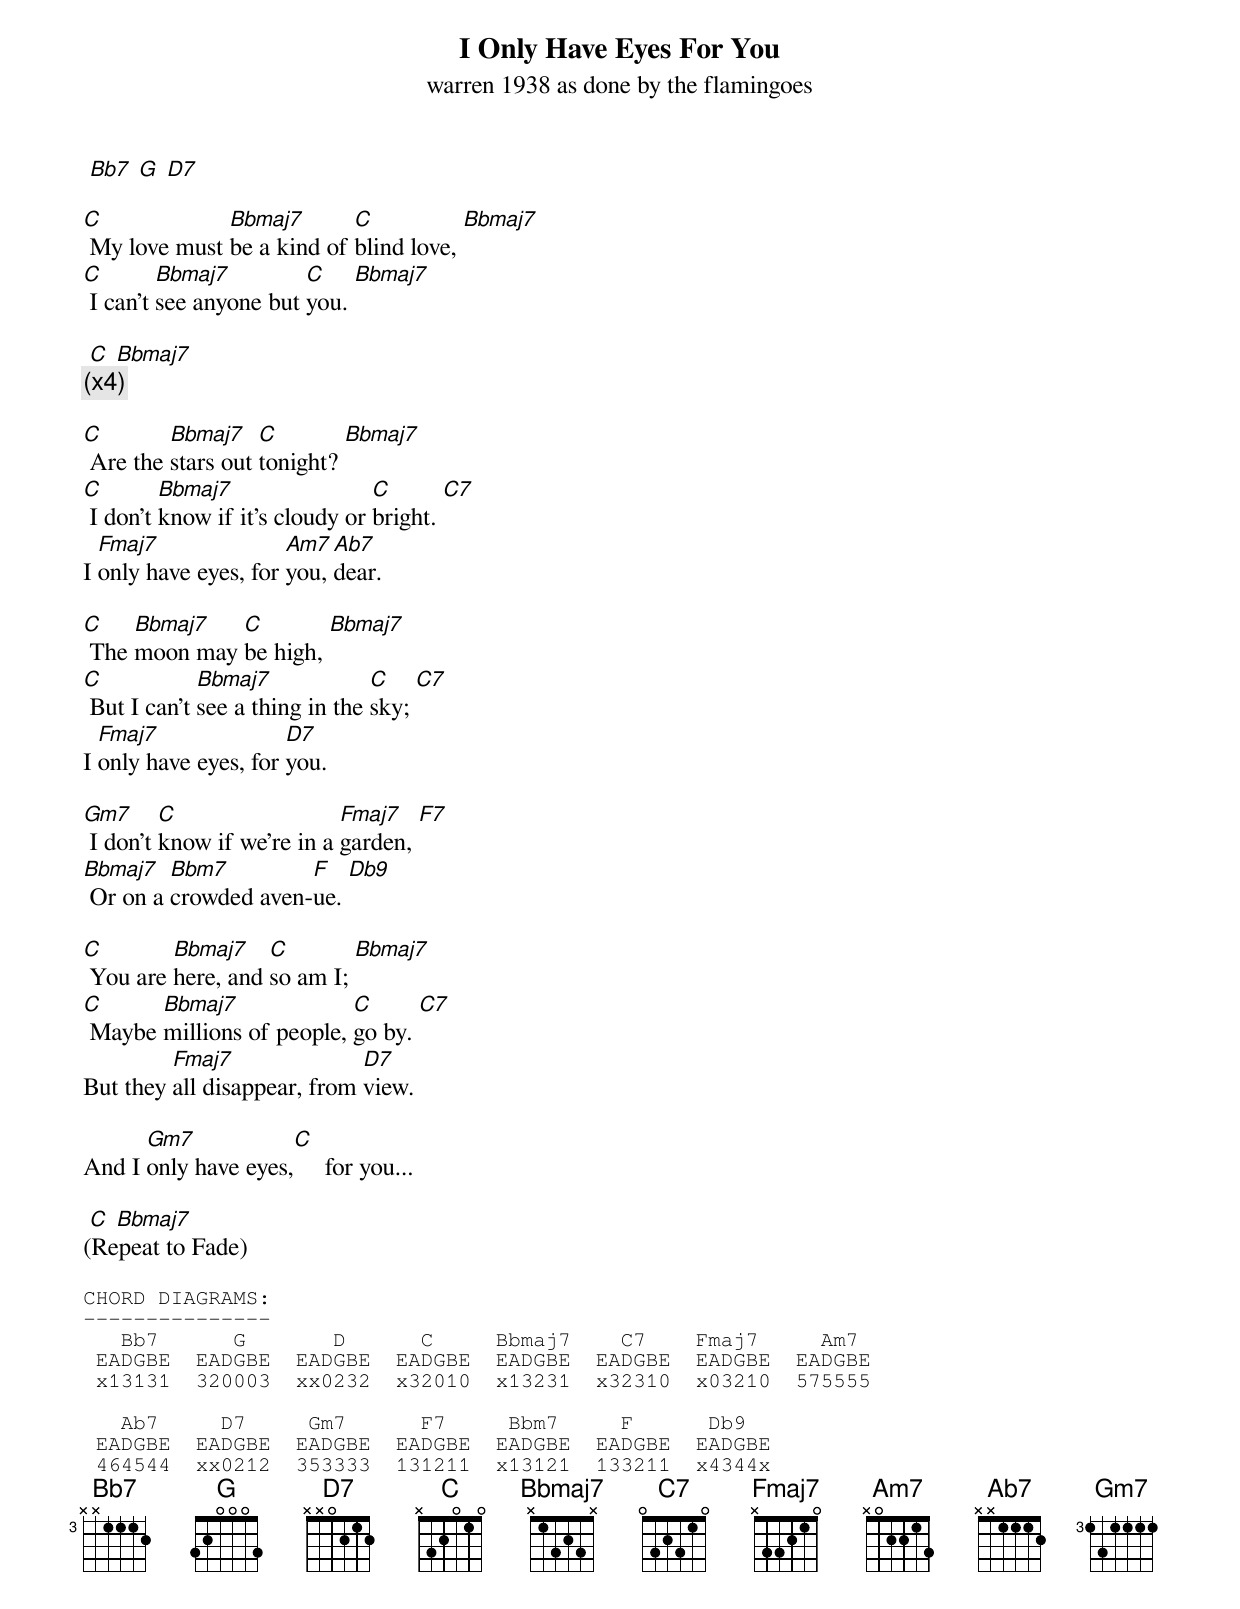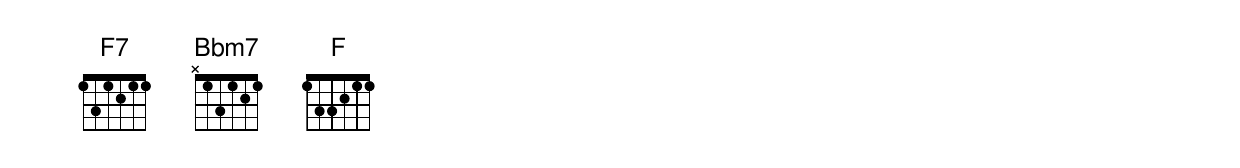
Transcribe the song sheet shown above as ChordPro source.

{title: I Only Have Eyes For You}
{subtitle: warren 1938 as done by the flamingoes}
 [Bb7] [G] [D7]

[C] My love must [Bbmaj7]be a kind of [C]blind love, [Bbmaj7]
[C] I can't [Bbmaj7]see anyone but [C]you. [Bbmaj7]

 [C] [Bbmaj7]
{c: (x4)}

[C] Are the [Bbmaj7]stars out [C]tonight? [Bbmaj7]
[C] I don't [Bbmaj7]know if it's cloudy or [C]bright. [C7]
I [Fmaj7]only have eyes, for [Am7]you, [Ab7]dear.

[C] The [Bbmaj7]moon may [C]be high, [Bbmaj7]
[C] But I can't [Bbmaj7]see a thing in the [C]sky; [C7]
I [Fmaj7]only have eyes, for [D7]you.

[Gm7] I don't [C]know if we're in a [Fmaj7]garden, [F7]
[Bbmaj7] Or on a [Bbm7]crowded aven-[F]ue. [Db9]

[C] You are [Bbmaj7]here, and [C]so am I; [Bbmaj7]
[C] Maybe [Bbmaj7]millions of people, [C]go by. [C7]
But they [Fmaj7]all disappear, from [D7]view.

And I [Gm7]only have eyes,[C]     for you...

 [C] [Bbmaj7]
(Repeat to Fade)

{sot}
CHORD DIAGRAMS:
---------------
   Bb7      G       D      C     Bbmaj7    C7    Fmaj7     Am7
 EADGBE  EADGBE  EADGBE  EADGBE  EADGBE  EADGBE  EADGBE  EADGBE
 x13131  320003  xx0232  x32010  x13231  x32310  x03210  575555

   Ab7     D7     Gm7      F7     Bbm7     F      Db9
 EADGBE  EADGBE  EADGBE  EADGBE  EADGBE  EADGBE  EADGBE
 464544  xx0212  353333  131211  x13121  133211  x4344x
{eot}
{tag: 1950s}
